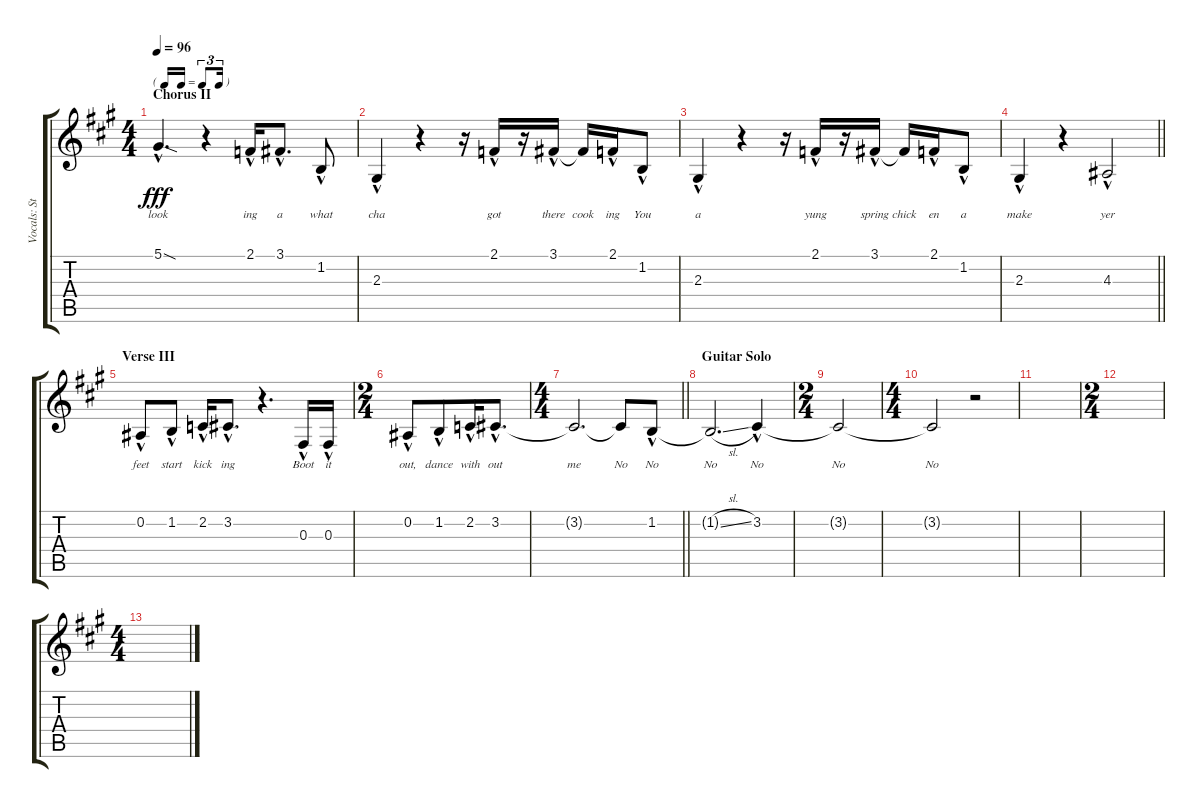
\track ("Vocals: Steven" "Vocals: St") {instrument lead2sawtooth}
\staff {score tabs}
\tuning (Eb4 Bb3 Gb3 Db3 Ab2 Eb2) {hide}
\ts (4 4)
\tf triplet16th
\section ("" "Chorus II")
\tempo 96
\clef g2
\ks a
5.1{sod hac}.4{d lyrics (0 "look") lyrics (1 "") lyrics (2 "") lyrics (3 "") lyrics (4 "") dy fff} r.4 2.1{hac}.16{lyrics (0 "ing") lyrics (1 "") lyrics (2 "") lyrics (3 "") lyrics (4 "")} 3.1{hac}.8{d lyrics (0 "a") lyrics (1 "") lyrics (2 "") lyrics (3 "") lyrics (4 "")} 1.2{hac}.8{lyrics (0 "what") lyrics (1 "") lyrics (2 "") lyrics (3 "") lyrics (4 "")} |
2.3{hac}.4{lyrics (0 "cha") lyrics (1 "") lyrics (2 "") lyrics (3 "") lyrics (4 "")} r.4 r.16 2.1{hac}.16{lyrics (0 "got") lyrics (1 "") lyrics (2 "") lyrics (3 "") lyrics (4 "")} r.16 3.1{hac}.16{lyrics (0 "there") lyrics (1 "") lyrics (2 "") lyrics (3 "") lyrics (4 "")} 3.1{t}.16{lyrics (0 "cook") lyrics (1 "") lyrics (2 "") lyrics (3 "") lyrics (4 "")} 2.1{hac}.16{lyrics (0 "ing") lyrics (1 "") lyrics (2 "") lyrics (3 "") lyrics (4 "")} 1.2{hac}.8{lyrics (0 "You") lyrics (1 "") lyrics (2 "") lyrics (3 "") lyrics (4 "")} |
2.3{hac}.4{lyrics (0 "a") lyrics (1 "") lyrics (2 "") lyrics (3 "") lyrics (4 "")} r.4 r.16 2.1{hac}.16{lyrics (0 "yung") lyrics (1 "") lyrics (2 "") lyrics (3 "") lyrics (4 "")} r.16 3.1{hac}.16{lyrics (0 "spring") lyrics (1 "") lyrics (2 "") lyrics (3 "") lyrics (4 "")} 3.1{t}.16{lyrics (0 "chick") lyrics (1 "") lyrics (2 "") lyrics (3 "") lyrics (4 "")} 2.1{hac}.16{lyrics (0 "en") lyrics (1 "") lyrics (2 "") lyrics (3 "") lyrics (4 "")} 1.2{hac}.8{lyrics (0 "a") lyrics (1 "") lyrics (2 "") lyrics (3 "") lyrics (4 "")} |
\barLineRight lightlight
2.3{hac}.4{lyrics (0 "make") lyrics (1 "") lyrics (2 "") lyrics (3 "") lyrics (4 "")} r.4 4.3{hac}.2{lyrics (0 "yer") lyrics (1 "") lyrics (2 "") lyrics (3 "") lyrics (4 "")} |
\section ("" "Verse III")
0.2{hac}.8{lyrics (0 "feet") lyrics (1 "") lyrics (2 "") lyrics (3 "") lyrics (4 "")} 1.2{hac}.8{lyrics (0 "start") lyrics (1 "") lyrics (2 "") lyrics (3 "") lyrics (4 "")} 2.2{hac}.16{lyrics (0 "kick") lyrics (1 "") lyrics (2 "") lyrics (3 "") lyrics (4 "")} 3.2{hac}.8{d lyrics (0 "ing") lyrics (1 "") lyrics (2 "") lyrics (3 "") lyrics (4 "")} r.4{d} 0.3{hac}.16{lyrics (0 "Boot") lyrics (1 "") lyrics (2 "") lyrics (3 "") lyrics (4 "")} 0.3{hac}.16{lyrics (0 "it") lyrics (1 "") lyrics (2 "") lyrics (3 "") lyrics (4 "")} |
\ts (2 4)
0.2{hac}.8{lyrics (0 "out,") lyrics (1 "") lyrics (2 "") lyrics (3 "") lyrics (4 "")} 1.2{hac}.8{lyrics (0 "dance") lyrics (1 "") lyrics (2 "") lyrics (3 "") lyrics (4 "") beam merge} 2.2{hac}.16{lyrics (0 "with") lyrics (1 "") lyrics (2 "") lyrics (3 "") lyrics (4 "")} 3.2{hac}.8{d lyrics (0 "out") lyrics (1 "") lyrics (2 "") lyrics (3 "") lyrics (4 "")} |
\ts (4 4)
\barLineRight lightlight
3.2{t}.2{d lyrics (0 "me") lyrics (1 "") lyrics (2 "") lyrics (3 "") lyrics (4 "")} 3.2{t}.8{lyrics (0 "No") lyrics (1 "") lyrics (2 "") lyrics (3 "") lyrics (4 "")} 1.2{hac}.8{lyrics (0 "No") lyrics (1 "") lyrics (2 "") lyrics (3 "") lyrics (4 "")} |
\section ("" "Guitar Solo")
1.2{sl t}.2{d lyrics (0 "No") lyrics (1 "") lyrics (2 "") lyrics (3 "") lyrics (4 "")} 3.2{hac}.4{lyrics (0 "No") lyrics (1 "") lyrics (2 "") lyrics (3 "") lyrics (4 "")} |
\ts (2 4)
3.2{t}.2{lyrics (0 "No") lyrics (1 "") lyrics (2 "") lyrics (3 "") lyrics (4 "")} |
\ts (4 4)
3.2{t}.2{lyrics (0 "No") lyrics (1 "") lyrics (2 "") lyrics (3 "") lyrics (4 "")} r.2 |
|
\ts (2 4)
|
\ts (4 4)
